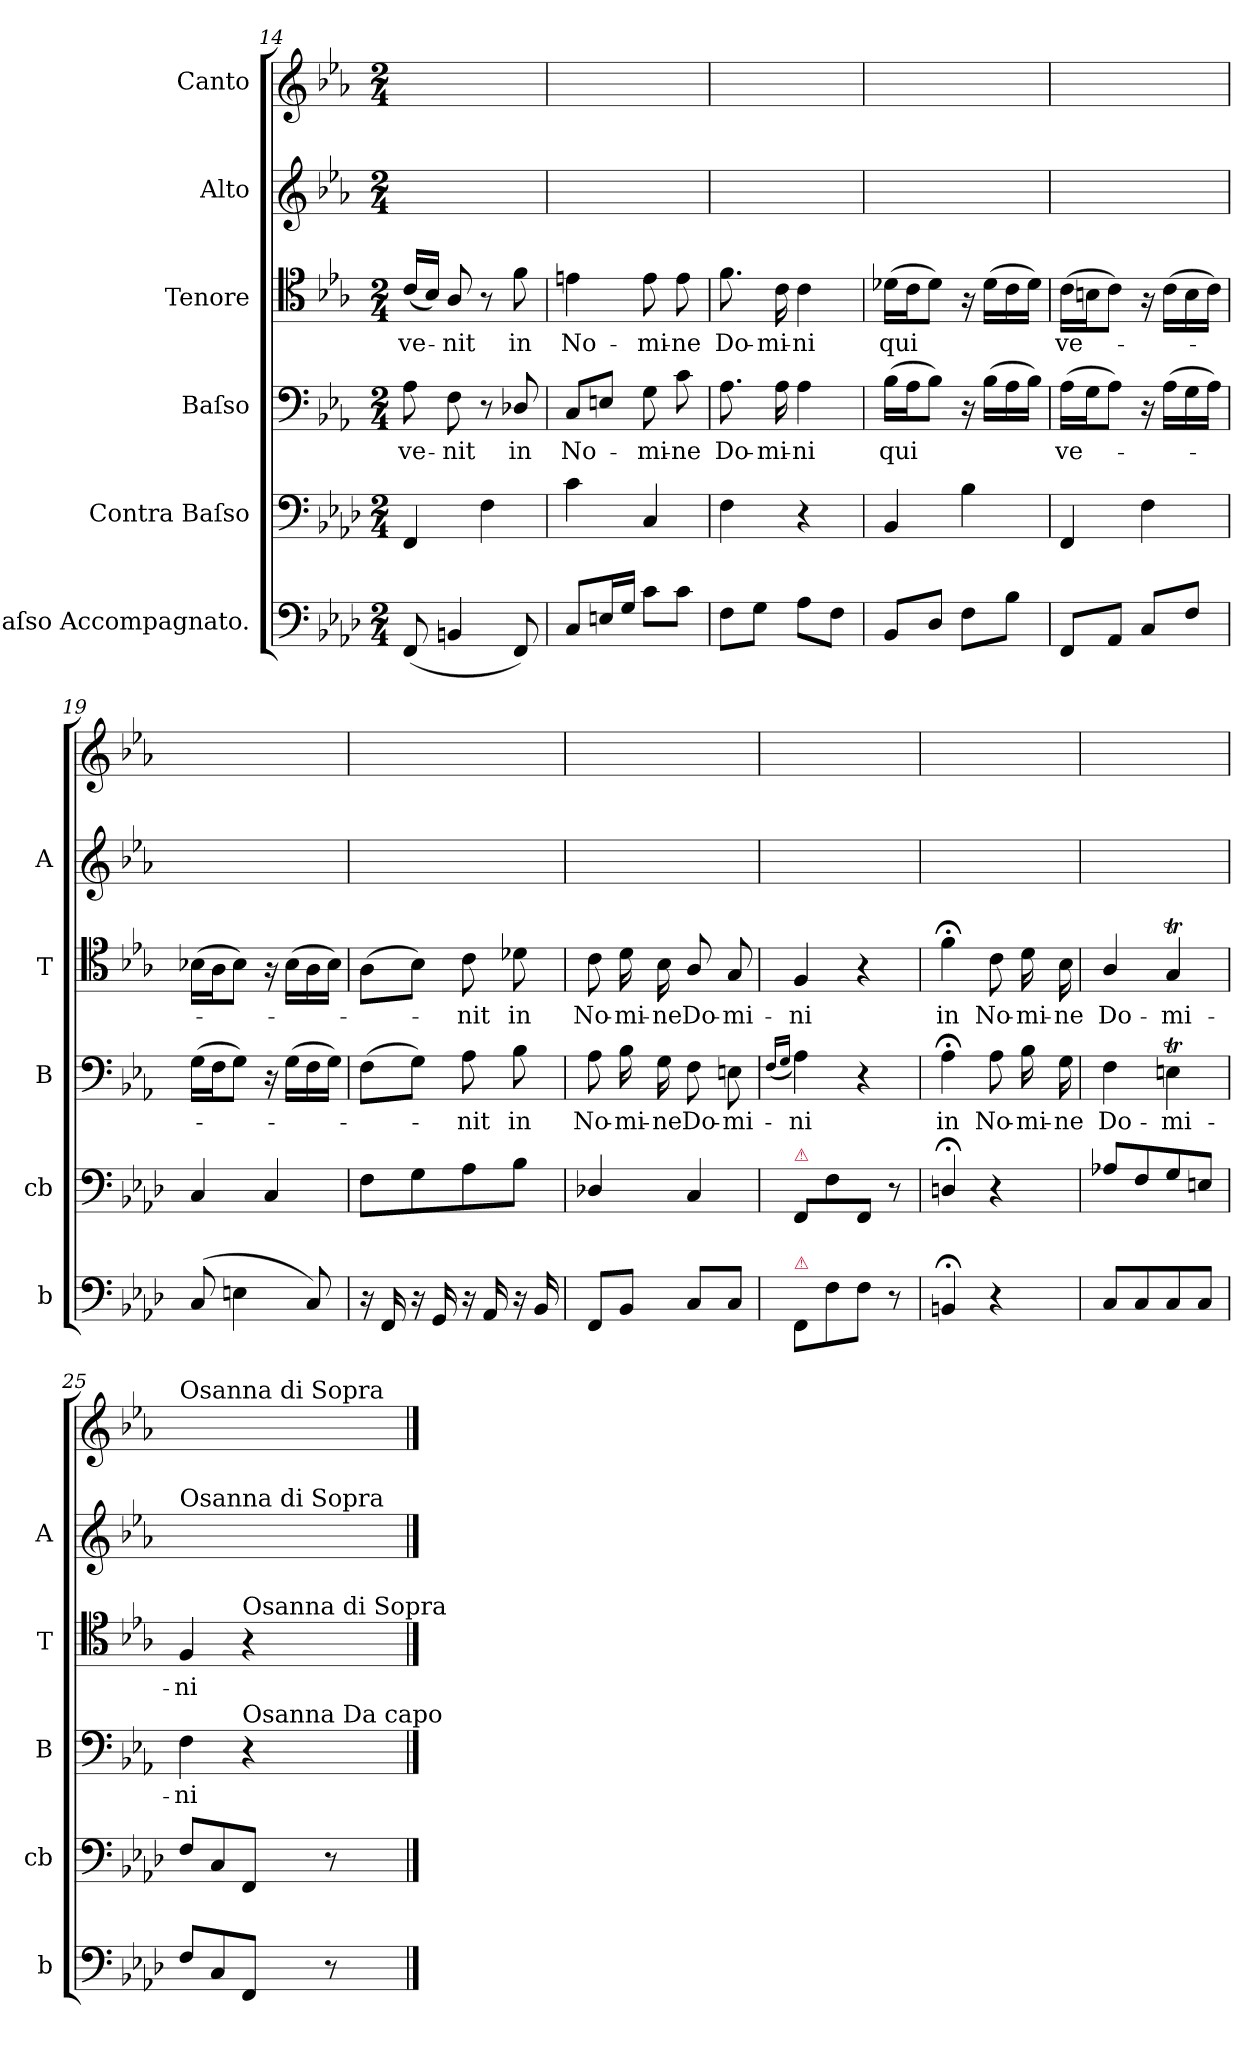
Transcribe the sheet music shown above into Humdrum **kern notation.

**kern	**dynam	**kern	**dynam	**kern	**text	**kern	**text	**kern	**kern
*part6	*part6	*part5	*part5	*part4	*part4	*part3	*part3	*part2	*part1
*staff6	*staff6	*staff5	*staff5	*staff4	*staff4	*staff3	*staff3	*staff2	*staff1
*I"Baſso Accompagnato.	*	*I"Contra Baſso	*	*I"Baſso	*	*I"Tenore	*	*I"Alto	*I"Canto
*I'b	*	*I'cb	*	*I'B	*	*I'T	*	*I'A	*
*clefF4	*	*clefF4	*	*clefF4	*	*clefC4	*	*clefG2	*clefG2
*k[b-e-a-d-]	*	*k[b-e-a-d-]	*	*k[b-e-a-]	*	*k[b-e-a-]	*	*k[b-e-a-]	*k[b-e-a-]
*M2/4	*	*M2/4	*	*M2/4	*	*M2/4	*	*M2/4	*M2/4
=14	=14	=14	=14	=14	=14	=14	=14	=14	=14
(8FF/	.	4FF/	.	8A-\	ve-	(16c/LL	ve-	2ryy	2ryy
.	.	.	.	.	.	16B-/JJ)	.	.	.
4BBn/	.	.	.	8F\	-nit	8A-/	-nit	.	.
.	.	4F\	.	8r	.	8r	.	.	.
8FF/)	.	.	.	8D-X/	in	8f\	in	.	.
=15	=15	=15	=15	=15	=15	=15	=15	=15	=15
8C/L	.	4c\	.	8C/L	No-	4en\	No-	2ryy	2ryy
16En/L	.	.	.	8En/J	.	.	.	.	.
16G/JJ	.	.	.	.	.	.	.	.	.
8c\L	.	4C/	.	8G\	-mi-	8e\	-mi-	.	.
8c\J	.	.	.	8c\	-ne	8e\	-ne	.	.
=16	=16	=16	=16	=16	=16	=16	=16	=16	=16
8F\L	.	4F\	.	8.A-\	Do-	8.f\	Do-	2ryy	2ryy
8G\J	.	.	.	.	.	.	.	.	.
.	.	.	.	16A-\	-mi-	16c\	-mi-	.	.
8A-\L	.	4r	.	4A-\	-ni	4c\	-ni	.	.
8F\J	.	.	.	.	.	.	.	.	.
=17	=17	=17	=17	=17	=17	=17	=17	=17	=17
8BB-/L	.	4BB-/	.	(16B-\LL	qui	(16d-X\LL	qui	2ryy	2ryy
.	.	.	.	16A-\J	.	16c\J	.	.	.
8D-/J	.	.	.	8B-\J)	.	8d-\J)	.	.	.
8F\L	.	4B-\	.	16r	.	16r	.	.	.
.	.	.	.	(16B-\LL	.	(16d-\LL	.	.	.
8B-\J	.	.	.	16A-\	.	16c\	.	.	.
.	.	.	.	16B-\JJ)	.	16d-\JJ)	.	.	.
=18	=18	=18	=18	=18	=18	=18	=18	=18	=18
8FF/L	.	4FF/	.	(16A-\LL	ve-	(16c\LL	ve-	2ryy	2ryy
.	.	.	.	16G\J	.	16Bn\J	.	.	.
8AA-/J	.	.	.	8A-\J)	.	8c\J)	.	.	.
8C/L	.	4F\	.	16r	.	16r	.	.	.
.	.	.	.	(16A-\LL	.	(16c\LL	.	.	.
8F/J	.	.	.	16G\	.	16B\	.	.	.
.	.	.	.	16A-\JJ)	.	16c\JJ)	.	.	.
=19	=19	=19	=19	=19	=19	=19	=19	=19	=19
(>8C/	.	4C/	.	(16G\LL	.	(16B-X\LL	.	2ryy	2ryy
.	.	.	.	16F\J	.	16A-\J	.	.	.
4En\	.	.	.	8G\J)	.	8B-\J)	.	.	.
.	.	4C/	.	16r	.	16r	.	.	.
.	.	.	.	(16G\LL	.	(16B-\LL	.	.	.
8C/)	.	.	.	16F\	.	16A-\	.	.	.
.	.	.	.	16G\JJ)	.	16B-\JJ)	.	.	.
=20	=20	=20	=20	=20	=20	=20	=20	=20	=20
16r	.	8F\L	.	(8F\L	.	(8A-\L	.	2ryy	2ryy
16FF/	.	.	.	.	.	.	.	.	.
16r	.	8G\	.	8G\J)	.	8B-\J)	.	.	.
16GG/	.	.	.	.	.	.	.	.	.
16r	.	8A-\	.	8A-\	nit	8c\	-nit	.	.
16AA-/	.	.	.	.	.	.	.	.	.
16r	.	8B-\J	.	8B-\	in	8d-X\	in	.	.
16BB-/	.	.	.	.	.	.	.	.	.
=21	=21	=21	=21	=21	=21	=21	=21	=21	=21
8FF/L	.	4D-X/	.	8A-\	No-	8c\	No-	2ryy	2ryy
8BB-/J	.	.	.	16B-\	-mi-	16d\	-mi-	.	.
.	.	.	.	16G\	-ne	16B-\	-ne	.	.
8C/L	.	4C/	.	8F\	Do-	8A-/	Do-	.	.
8C/J	.	.	.	8En\	-mi-	8G/	-mi-	.	.
=22	=22	=22	=22	=22	=22	=22	=22	=22	=22
.	.	.	.	(16qqF/LL	.	.	.	.	.
.	.	.	.	16qqG/JJ	.	.	.	.	.
!	!	!LO:TX:a:color=crimson:t=⚠	!	!	!	!	!	!	!
!LO:TX:a:color=crimson:t=⚠	!	!	!	!	!	!	!	!	!
8FF/L	.	8FF/L	.	4A-\)	-ni	4F/	-ni	2ryy	2ryy
8F\	.	8F\	.	.	.	.	.	.	.
8F\J	.	8FF/J	.	4r	.	4r	.	.	.
8r	.	8r	.	.	.	.	.	.	.
=23	=23	=23	=23	=23	=23	=23	=23	=23	=23
4BBn;/	ffo	4Dn;/	ffo	4A-;<\	in	4f;<\	in	2ryy	2ryy
4r	.	4r	.	8A-\	No-	8c\	No-	.	.
.	.	.	.	16B-\	-mi-	16d\	-mi-	.	.
.	.	.	.	16G\	-ne	16B-\	-ne	.	.
=24	=24	=24	=24	=24	=24	=24	=24	=24	=24
8C/L	.	8A-X/L	.	4F\	Do-	4A-/	Do-	2ryy	2ryy
8C/	.	8F/	.	.	.	.	.	.	.
8C/	.	8G/	.	4Ent\	-mi-	4Gt/	-mi-	.	.
8C/J	.	8En/J	.	.	.	.	.	.	.
=25	=25	=25	=25	=25	=25	=25	=25	=25	=25
!	!	!	!	!	!	!	!	!	!LO:TX:a:t=Osanna di Sopra
!	!	!	!	!	!	!	!	!LO:TX:a:t=Osanna di Sopra	!
8F/L	.	8F/L	.	4F\	-ni	4F/	-ni	2ryy	2ryy
8C/	.	8C/	.	.	.	.	.	.	.
!	!	!	!	!	!	!LO:TX:a:t=Osanna di Sopra	!	!	!
!	!	!	!	!LO:TX:a:t=Osanna Da capo	!	!	!	!	!
8FF/J	.	8FF/J	.	4r	.	4r	.	.	.
8r	.	8r	.	.	.	.	.	.	.
==	==	==	==	==	==	==	==	==	==
*-	*-	*-	*-	*-	*-	*-	*-	*-	*-
